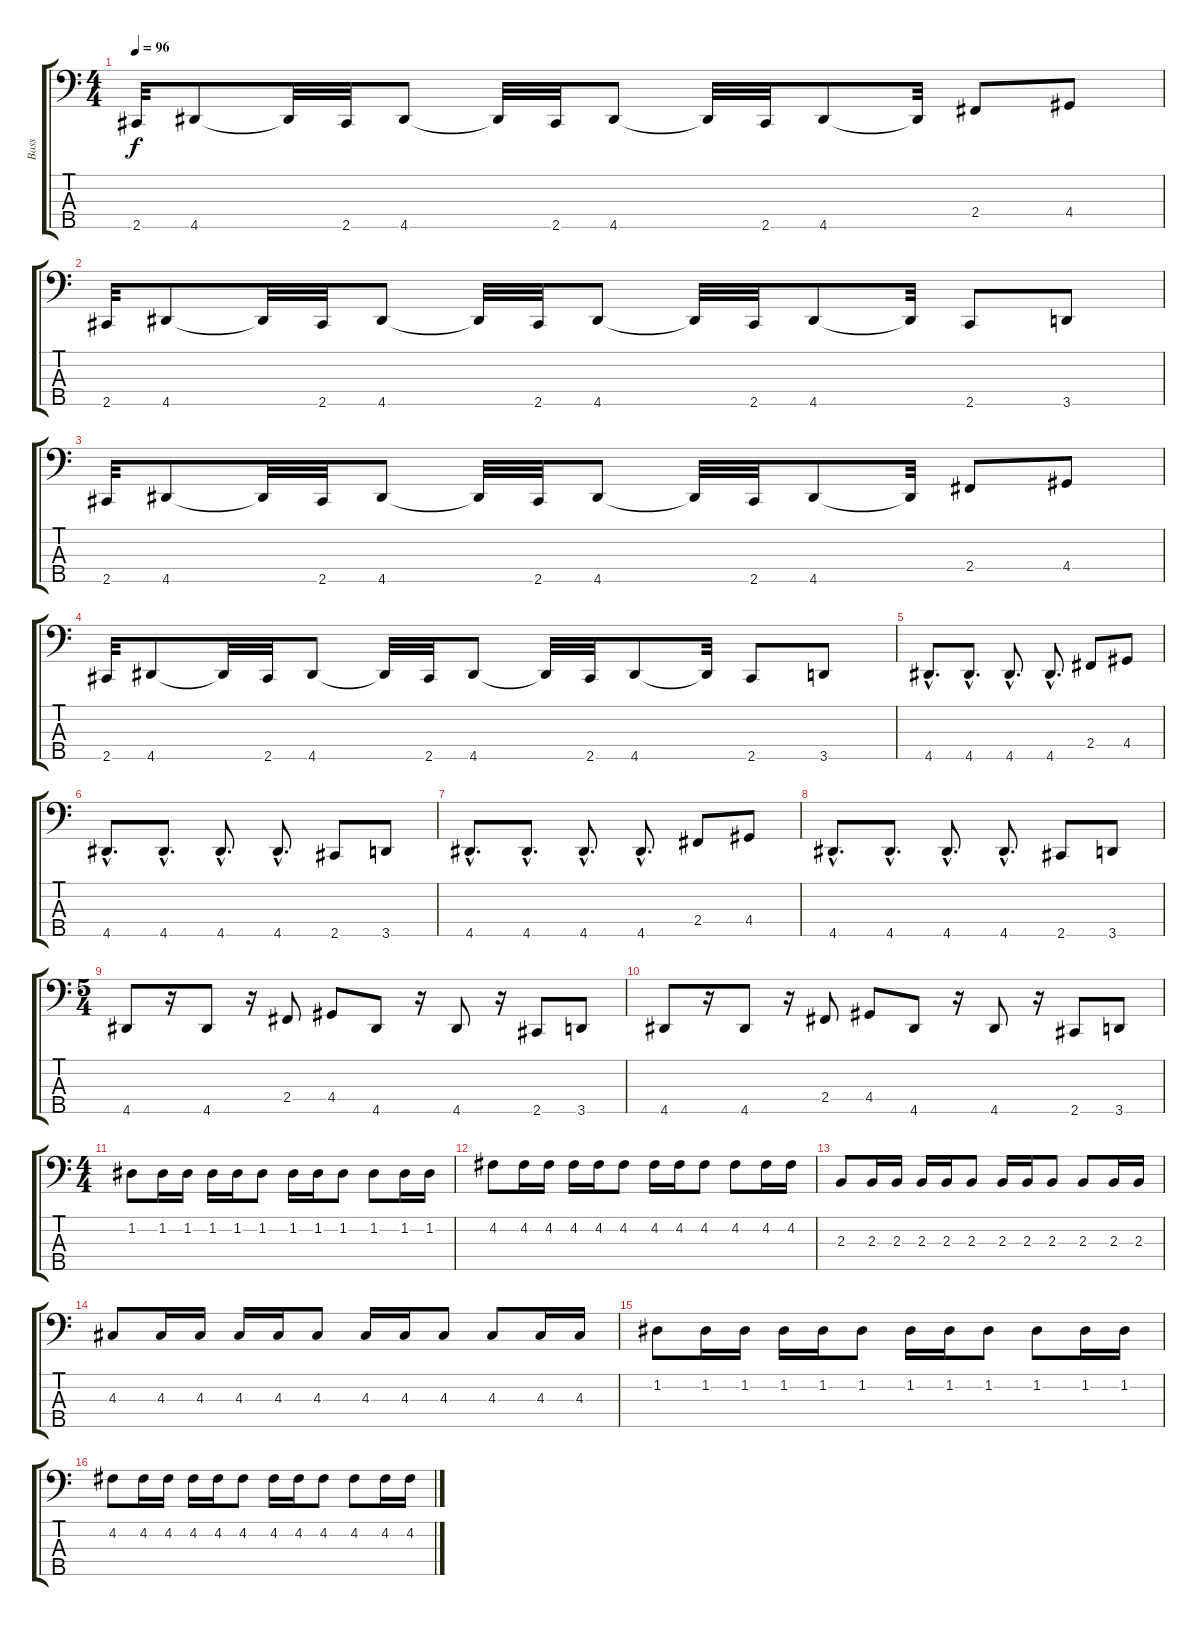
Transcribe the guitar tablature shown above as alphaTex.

\track ("Bass" "Bass") {instrument electricbassfinger}
\staff {score tabs}
\tuning (G2 D2 A1 E1 B0) {hide}
\ts (4 4)
\tempo 96
\clef f4
\ks c
2.5.32{dy f} 4.5.8 4.5{t}.32 2.5.32 4.5.8 4.5{t}.32 2.5.32 4.5.8 4.5{t}.32 2.5.32 4.5.8 4.5{t}.32 2.4.8 4.4.8 |
2.5.32 4.5.8 4.5{t}.32 2.5.32 4.5.8 4.5{t}.32 2.5.32 4.5.8 4.5{t}.32 2.5.32 4.5.8 4.5{t}.32 2.5.8 3.5.8 |
2.5.32 4.5.8 4.5{t}.32 2.5.32 4.5.8 4.5{t}.32 2.5.32 4.5.8 4.5{t}.32 2.5.32 4.5.8 4.5{t}.32 2.4.8 4.4.8 |
2.5.32 4.5.8 4.5{t}.32 2.5.32 4.5.8 4.5{t}.32 2.5.32 4.5.8 4.5{t}.32 2.5.32 4.5.8 4.5{t}.32 2.5.8 3.5.8 |
4.5{hac}.8{d} 4.5{hac}.8{d} 4.5{hac}.8{d} 4.5{hac}.8{d} 2.4.8 4.4.8 |
4.5{hac}.8{d} 4.5{hac}.8{d} 4.5{hac}.8{d} 4.5{hac}.8{d} 2.5.8 3.5.8 |
4.5{hac}.8{d} 4.5{hac}.8{d} 4.5{hac}.8{d} 4.5{hac}.8{d} 2.4.8 4.4.8 |
4.5{hac}.8{d} 4.5{hac}.8{d} 4.5{hac}.8{d} 4.5{hac}.8{d} 2.5.8 3.5.8 |
\ts (5 4)
4.5.8 r.16 4.5.8 r.16 2.4.8 4.4.8 4.5.8 r.16 4.5.8 r.16 2.5.8 3.5.8 |
4.5.8 r.16 4.5.8 r.16 2.4.8 4.4.8 4.5.8 r.16 4.5.8 r.16 2.5.8 3.5.8 |
\ts (4 4)
1.2.8 1.2.16 1.2.16 1.2.16 1.2.16 1.2.8 1.2.16 1.2.16 1.2.8 1.2.8 1.2.16 1.2.16 |
4.2.8 4.2.16 4.2.16 4.2.16 4.2.16 4.2.8 4.2.16 4.2.16 4.2.8 4.2.8 4.2.16 4.2.16 |
2.3.8 2.3.16 2.3.16 2.3.16 2.3.16 2.3.8 2.3.16 2.3.16 2.3.8 2.3.8 2.3.16 2.3.16 |
4.3.8 4.3.16 4.3.16 4.3.16 4.3.16 4.3.8 4.3.16 4.3.16 4.3.8 4.3.8 4.3.16 4.3.16 |
1.2.8 1.2.16 1.2.16 1.2.16 1.2.16 1.2.8 1.2.16 1.2.16 1.2.8 1.2.8 1.2.16 1.2.16 |
4.2.8 4.2.16 4.2.16 4.2.16 4.2.16 4.2.8 4.2.16 4.2.16 4.2.8 4.2.8 4.2.16 4.2.16
